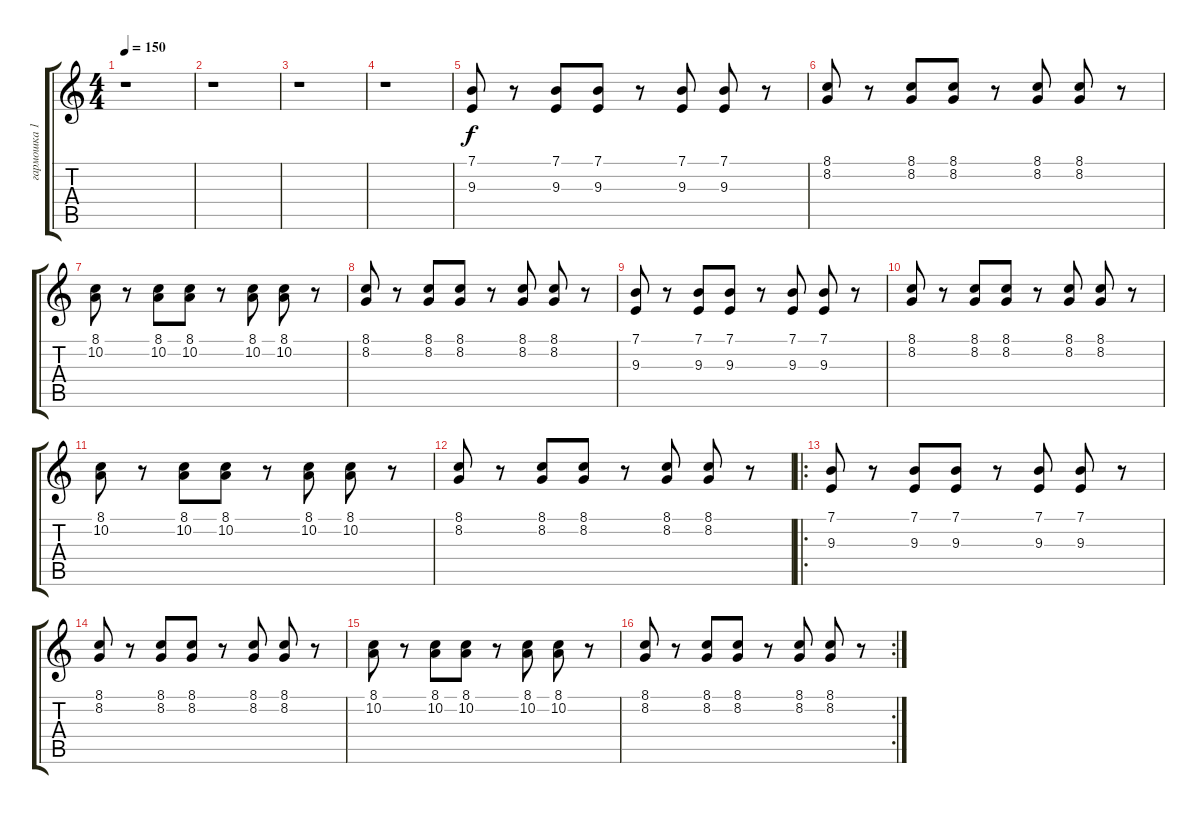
\track ("гармошка 1" "гармошка 1") {instrument harmonica}
\staff {score tabs}
\tuning (E4 B3 G3 D3 A2 E2) {hide}
\ts (4 4)
\tempo 150
\clef g2
\ks c
r.1{dy f instrument harmonica} |
r.1 |
r.1 |
r.1 |
(7.1 9.3).8 r.8 (7.1 9.3).8 (7.1 9.3).8 r.8 (7.1 9.3).8 (7.1 9.3).8 r.8 |
(8.1 8.2).8 r.8 (8.1 8.2).8 (8.1 8.2).8 r.8 (8.1 8.2).8 (8.1 8.2).8 r.8 |
(8.1 10.2).8 r.8 (8.1 10.2).8 (8.1 10.2).8 r.8 (8.1 10.2).8 (8.1 10.2).8 r.8 |
(8.1 8.2).8 r.8 (8.1 8.2).8 (8.1 8.2).8 r.8 (8.1 8.2).8 (8.1 8.2).8 r.8 |
(7.1 9.3).8 r.8 (7.1 9.3).8 (7.1 9.3).8 r.8 (7.1 9.3).8 (7.1 9.3).8 r.8 |
(8.1 8.2).8 r.8 (8.1 8.2).8 (8.1 8.2).8 r.8 (8.1 8.2).8 (8.1 8.2).8 r.8 |
(8.1 10.2).8 r.8 (8.1 10.2).8 (8.1 10.2).8 r.8 (8.1 10.2).8 (8.1 10.2).8 r.8 |
(8.1 8.2).8 r.8 (8.1 8.2).8 (8.1 8.2).8 r.8 (8.1 8.2).8 (8.1 8.2).8 r.8 |
\ro
(7.1 9.3).8 r.8 (7.1 9.3).8 (7.1 9.3).8 r.8 (7.1 9.3).8 (7.1 9.3).8 r.8 |
(8.1 8.2).8 r.8 (8.1 8.2).8 (8.1 8.2).8 r.8 (8.1 8.2).8 (8.1 8.2).8 r.8 |
(8.1 10.2).8 r.8 (8.1 10.2).8 (8.1 10.2).8 r.8 (8.1 10.2).8 (8.1 10.2).8 r.8 |
\rc 2
(8.1 8.2).8 r.8 (8.1 8.2).8 (8.1 8.2).8 r.8 (8.1 8.2).8 (8.1 8.2).8 r.8
